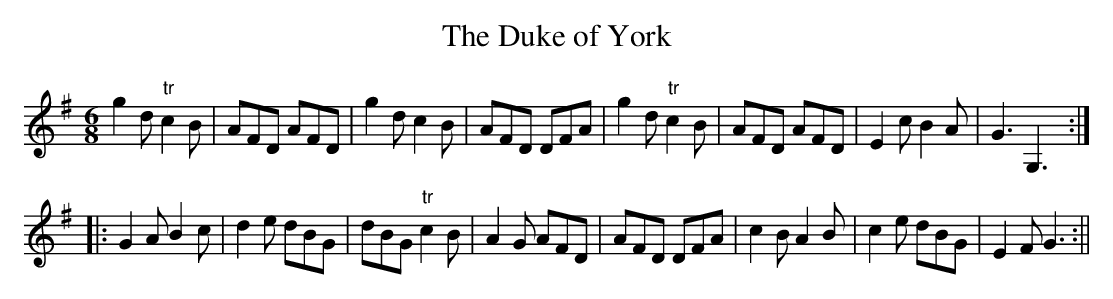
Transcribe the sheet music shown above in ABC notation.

X:1
T:Duke of York, The
M:6/8
L:1/8
K:G
g2d "tr"c2B | AFD AFD | g2d c2B | AFD DFA | g2d "tr"c2B | AFD AFD | E2c B2A | G3 G,3 :|
|: G2A B2c | d2e dBG | dBG "tr"c2B | A2G AFD | AFD DFA | c2B A2B | c2e dBG | E2F G3 :||
